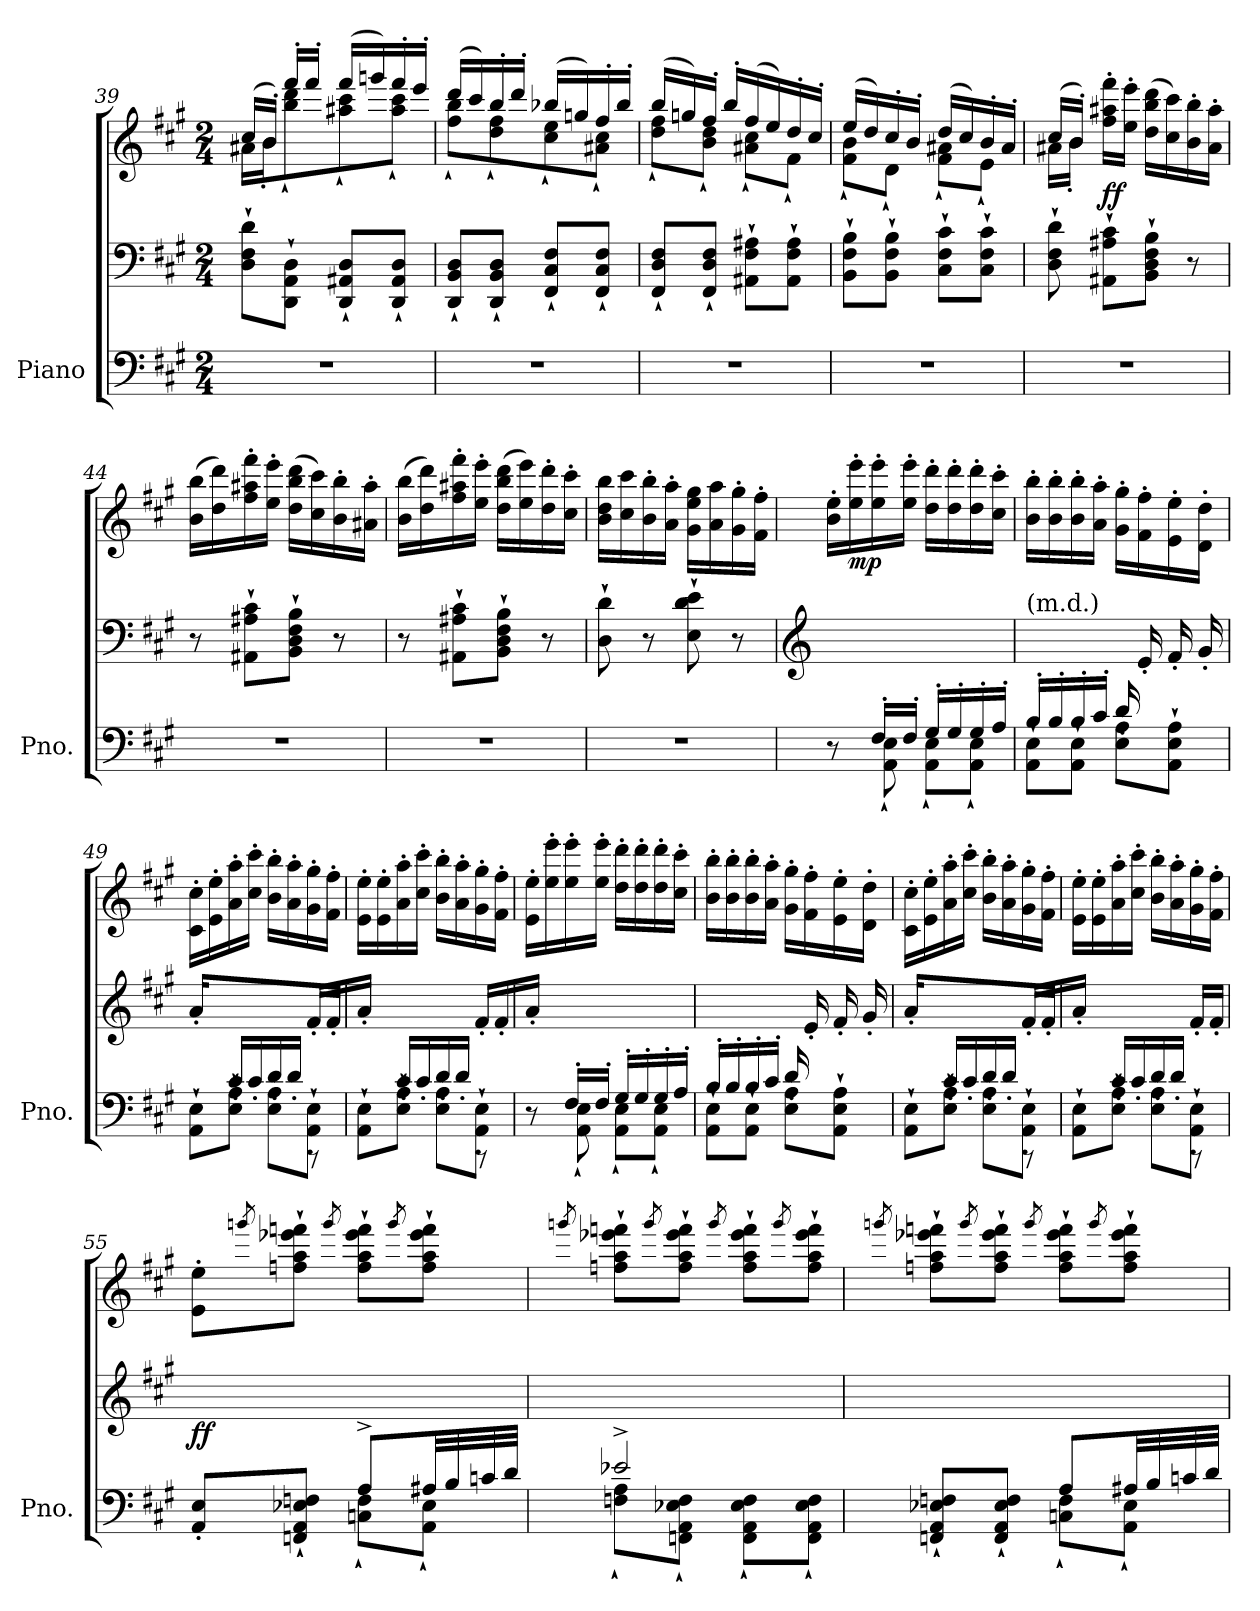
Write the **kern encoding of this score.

**kern	**kern	**kern	**dynam
*part1	*part1	*part1	*part1
*staff3	*staff2	*staff1	*staff1/2/3
*I"Piano	*	*	*
*I'Pno.	*	*	*
*clefF4	*clefF4	*clefG2	*
*k[f#c#g#]	*k[f#c#g#]	*k[f#c#g#]	*
*M2/4	*M2/4	*M2/4	*
=39	=39	=39	=39
*	*	*^	*
2r	8D\` 8F#\` 8d\`L	(16cc#/LL	16a#X\LL	.
.	.	16b'/JJ)	16b'\J	.
.	8DD\` 8AA\` 8D\`J	16fff#'/LL	8bb\` 8ddd\`	.
.	.	16fff#'/JJ	.	.
.	8DD/` 8AA#X/` 8D/`L	(16fff#/LL	8aa#X\` 8ccc#\`	.
.	.	16gggn/)	.	.
.	8DD/` 8AA#/` 8D/`J	16fff#'/	8aa#\` 8ccc#\`J	.
.	.	16eee'/JJ	.	.
=40	=40	=40	=40	=40
2r	8DD/` 8BB/` 8D/`L	(16ddd/LL	8ff#\` 8bb\`L	.
.	.	16ccc#/)	.	.
.	8DD/` 8BB/` 8D/`J	16bb'/	8dd\` 8ff#\`	.
.	.	16ddd'/JJ	.	.
.	8FF#/` 8C#/` 8F#/`L	(16bb-X/LL	8cc#\` 8ee\`	.
.	.	16ggn/)	.	.
.	8FF#/` 8C#/` 8F#/`J	16ff#'/	8a#X\` 8cc#\`J	.
.	.	16bb-'/JJ	.	.
=41	=41	=41	=41	=41
2r	8FF#/` 8D/` 8F#/`L	(16bb/LL	8dd\` 8ff#\`L	.
.	.	16ggn/)	.	.
.	8FF#/` 8D/` 8F#/`J	16ff#'/JJ	8b\` 8dd\`J	.
.	.	16bb'/LL	.	.
.	8AA#X\` 8F#\` 8A#X\`L	(16ff#/	8a#X\` 8cc#\`L	.
.	.	16ee/)	.	.
.	8AA#\` 8F#\` 8A#\`J	16dd'/	8f#`\J	.
.	.	16cc#'/JJ	.	.
=42	=42	=42	=42	=42
2r	8BB\` 8F#\` 8B\`L	(16ee/LL	8f#\` 8b\`L	.
.	.	16dd/)	.	.
.	8BB\` 8F#\` 8B\`J	16cc#'/	8d`\J	.
.	.	16b'/JJ	.	.
.	8C#\` 8F#\` 8c#\`L	(16dd/LL	8f#\` 8a#X\`L	.
.	.	16cc#/)	.	.
.	8C#\` 8F#\` 8c#\`J	16b'/	8e`\J	.
.	.	16a#'/JJ	.	.
!!LO:LB:g=z	!!
=43	=43	=43	=43	=43
2r	8D\` 8F#\` 8d\`	(16cc#/LL	16a#X\LL	.
.	.	16b'/JJ)	16b'\JJ	.
!	!	!	!	!LO:DY:a=2
.	8AA#X\` 8A#X\` 8c#\`L	16ff#\' 16aa#X\' 16fff#\'LL	4.ryy	ff
.	.	16ee\' 16eee\'JJ	.	.
.	8BB\` 8D\` 8F#\` 8B\`J	(16dd\ 16bb\ 16ddd\LL	.	.
.	.	16cc#\ 16ccc#\)	.	.
.	8r	16b\' 16bb\'	.	.
.	.	16a#\' 16aa#\'JJ	.	.
*	*	*v	*v	*
=44	=44	=44	=44
2r	8r	(16b\ 16bb\LL	.
.	.	16dd\ 16ddd\)	.
.	8AA#X\` 8A#X\` 8c#\`L	16ff#\' 16aa#X\' 16fff#\'	.
.	.	16ee\' 16eee\'JJ	.
.	8BB\` 8D\` 8F#\` 8B\`J	(16dd\ 16bb\ 16ddd\LL	.
.	.	16cc#\ 16ccc#\)	.
.	8r	16b\' 16bb\'	.
.	.	16a#X\' 16aa#\'JJ	.
=45	=45	=45	=45
2r	8r	(16b\ 16bb\LL	.
.	.	16dd\ 16ddd\)	.
.	8AA#X\` 8A#X\` 8c#\`L	16ff#\' 16aa#X\' 16fff#\'	.
.	.	16ee\' 16eee\'JJ	.
.	8BB\` 8D\` 8F#\` 8B\`J	(16dd\ 16bb\ 16ddd\LL	.
.	.	16ee\ 16eee\)	.
.	8r	16dd\' 16ddd\'	.
.	.	16cc#\' 16ccc#\'JJ	.
=46	=46	=46	=46
2r	8D\` 8d\`	16b\ 16dd\ 16bb\LL	.
.	.	16cc#\ 16ccc#\	.
.	8r	16b\' 16bb\'	.
.	.	16a\' 16aa\'JJ	.
.	8E\` 8d\` 8e\`	16g#\ 16ee\ 16gg#\LL	.
.	.	16a\ 16aa\	.
.	8r	16g#\' 16gg#\'	.
.	.	16f#\' 16ff#\'JJ	.
!!LO:LB:g=z
=47	=47	=47	=47
*	*clefG2	*	*
*^	*	*	*
8ryy	8r	2ryy	16b\' 16ee\'LL	.
!	!	!	!	!LO:DY:b
.	.	.	16ee\' 16eee\'	mp
16F#'/LL	8AA\` 8E\`	.	16ee\' 16eee\'	.
16F#'/JJ	.	.	16ee\' 16eee\'JJ	.
16G#'/LL	8AA\` 8E\`L	.	16dd\' 16ddd\'LL	.
16G#'/	.	.	16dd\' 16ddd\'	.
16G#'/	8AA\` 8E\`J	.	16dd\' 16ddd\'	.
16A'/JJ	.	.	16cc#\' 16ccc#\'JJ	.
=48	=48	=48	=48	=48
*	*^	*	*	*
!	!	!	!LO:TX:a:t=(m.d.)	!	!
16B'/LL	4ryy	8AA\` 8E\`L	4ryy	16b\' 16bb\'LL	.
16B'/	.	.	.	16b\' 16bb\'	.
16B'/	.	8AA\` 8E\`J	.	16b\' 16bb\'	.
16c#'/JJ	.	.	.	16a\' 16aa\'JJ	.
4ryy	16d'/LL	8E\` 8A\`L	16ryy	16g#\' 16gg#\'LL	.
.	8.ryy	.	16e'/	16f#\' 16ff#\'	.
.	.	8AA\` 8E\` 8A\`J	16f#'/	16e\' 16ee\'	.
.	.	.	16g#'/	16d\' 16dd\'JJ	.
*	*v	*v	*	*	*
=49	=49	=49	=49	=49
8AA\` 8E\`L	8ryy	16a'/JJ	16c#\' 16cc#\'LL	.
.	.	16ryy	16e\' 16ee\'	.
8E\` 8A\`J	16c#'/LL	4ryy	16a\' 16aa\'	.
.	16c#'/	.	16cc#\' 16ccc#\'JJ	.
8E\` 8A\`L	16d'/	.	16b\' 16bb\'LL	.
.	16d'/JJ	.	16a\' 16aa\'	.
8AA\` 8E\`J	8r	16f#'/LL	16g#\' 16gg#\'	.
.	.	16f#'/	16f#\' 16ff#\'JJ	.
=50	=50	=50	=50	=50
8AA\` 8E\`L	8ryy	16a'/JJ	16e\' 16ee\'LL	.
.	.	4ryy	16e\' 16ee\'	.
8E\` 8A\`J	16c#'/LL	.	16a\' 16aa\'	.
.	16c#'/	.	16cc#\' 16ccc#\'JJ	.
8E\` 8A\`L	16d'/	.	16b\' 16bb\'LL	.
.	16d'/JJ	16ryy	16a\' 16aa\'	.
8AA\` 8E\`J	8r	16f#'/LL	16g#\' 16gg#\'	.
.	.	16f#'/	16f#\' 16ff#\'JJ	.
=51	=51	=51	=51	=51
8ryy	8r	16a'/JJ	16e\' 16ee\'LL	.
.	.	4..ryy	16ee\' 16eee\'	.
16F#'/LL	8AA\` 8E\`	.	16ee\' 16eee\'	.
16F#'/JJ	.	.	16ee\' 16eee\'JJ	.
16G#'/LL	8AA\` 8E\`L	.	16dd\' 16ddd\'LL	.
16G#'/	.	.	16dd\' 16ddd\'	.
16G#'/	8AA\` 8E\`J	.	16dd\' 16ddd\'	.
16A'/JJ	.	.	16cc#\' 16ccc#\'JJ	.
!!LO:PB:g=z
=52	=52	=52	=52	=52
*	*^	*	*	*
16B'/LL	4ryy	8AA\` 8E\`L	4ryy	16b\' 16bb\'LL	.
16B'/	.	.	.	16b\' 16bb\'	.
16B'/	.	8AA\` 8E\`J	.	16b\' 16bb\'	.
16c#'/JJ	.	.	.	16a\' 16aa\'JJ	.
4ryy	16d'/LL	8E\` 8A\`L	16ryy	16g#\' 16gg#\'LL	.
.	8.ryy	.	16e'/	16f#\' 16ff#\'	.
.	.	8AA\` 8E\` 8A\`J	16f#'/	16e\' 16ee\'	.
.	.	.	16g#'/	16d\' 16dd\'JJ	.
*	*v	*v	*	*	*
=53	=53	=53	=53	=53
8AA\` 8E\`L	8ryy	16a'/JJ	16c#\' 16cc#\'LL	.
.	.	16ryy	16e\' 16ee\'	.
8E\` 8A\`J	16c#'/LL	4ryy	16a\' 16aa\'	.
.	16c#'/	.	16cc#\' 16ccc#\'JJ	.
8E\` 8A\`L	16d'/	.	16b\' 16bb\'LL	.
.	16d'/JJ	.	16a\' 16aa\'	.
8AA\` 8E\`J	8r	16f#'/LL	16g#\' 16gg#\'	.
.	.	16f#'/	16f#\' 16ff#\'JJ	.
=54	=54	=54	=54	=54
8AA\` 8E\`L	8ryy	16a'/JJ	16e\' 16ee\'LL	.
.	.	4ryy	16e\' 16ee\'	.
8E\` 8A\`J	16c#'/LL	.	16a\' 16aa\'	.
.	16c#'/	.	16cc#\' 16ccc#\'JJ	.
8E\` 8A\`L	16d'/	.	16b\' 16bb\'LL	.
.	16d'/JJ	16ryy	16a\' 16aa\'	.
8AA\` 8E\`J	8r	16f#'/LL	16g#\' 16gg#\'	.
.	.	16f#'/JJ	16f#\' 16ff#\'JJ	.
=55	=55	=55	=55	=55
!	!	!	!	!LO:DY:b=2
4ryy	8AA/' 8E/'L	8ryy	8e\' 8ee\'L	ff
.	.	.	8qgggn/	.
.	8FFn/` 8AA/` 8E-X/` 8Fn/`J	8ryy	8ffn\` 8aa\` 8eee-X\` 8fffn\`J	.
.	.	.	8qggg/	.
8A^/L	8Cn\` 8F\`L	4ryy	8ff\` 8aa\` 8eee-\` 8fff\`L	.
.	.	.	8qggg/	.
32A#X/LL	8AA\` 8E-\`J	.	8ff\` 8aa\` 8eee-\` 8fff\`J	.
32B/	.	.	.	.
32cn/	.	.	.	.
32d/JJJ	.	.	.	.
=56	=56	=56	=56	=56
.	.	.	8qgggn/	.
2e-X^/	8Fn\` 8A\`L	2ryy	8ffn\` 8aa\` 8eee-X\` 8fffn\`L	.
.	.	.	8qggg/	.
.	8FFn\` 8AA\` 8E-X\` 8F\`J	.	8ff\` 8aa\` 8eee-\` 8fff\`J	.
.	.	.	8qggg/	.
.	8FF\` 8AA\` 8E-\` 8F\`L	.	8ff\` 8aa\` 8eee-\` 8fff\`L	.
.	.	.	8qggg/	.
.	8FF\` 8AA\` 8E-\` 8F\`J	.	8ff\` 8aa\` 8eee-\` 8fff\`J	.
!!LO:LB:g=z
=57	=57	=57	=57	=57
.	.	.	8qgggn/	.
4ryy	8FFn/` 8AA/` 8E-X/` 8Fn/`L	8ryy	8ffn\` 8aa\` 8eee-X\` 8fffn\`L	.
.	.	.	8qggg/	.
.	8FF/` 8AA/` 8E-/` 8F/`J	8ryy	8ff\` 8aa\` 8eee-\` 8fff\`J	.
.	.	.	8qggg/	.
8A/L	8Cn\` 8F\`L	4ryy	8ff\` 8aa\` 8eee-\` 8fff\`L	.
.	.	.	8qggg/	.
32A#X/LL	8AA\` 8E-\`J	.	8ff\` 8aa\` 8eee-\` 8fff\`J	.
32B/	.	.	.	.
32cn/	.	.	.	.
32d/JJJ	.	.	.	.
*v	*v	*	*	*
=	=	=	=
*-	*-	*-	*-
